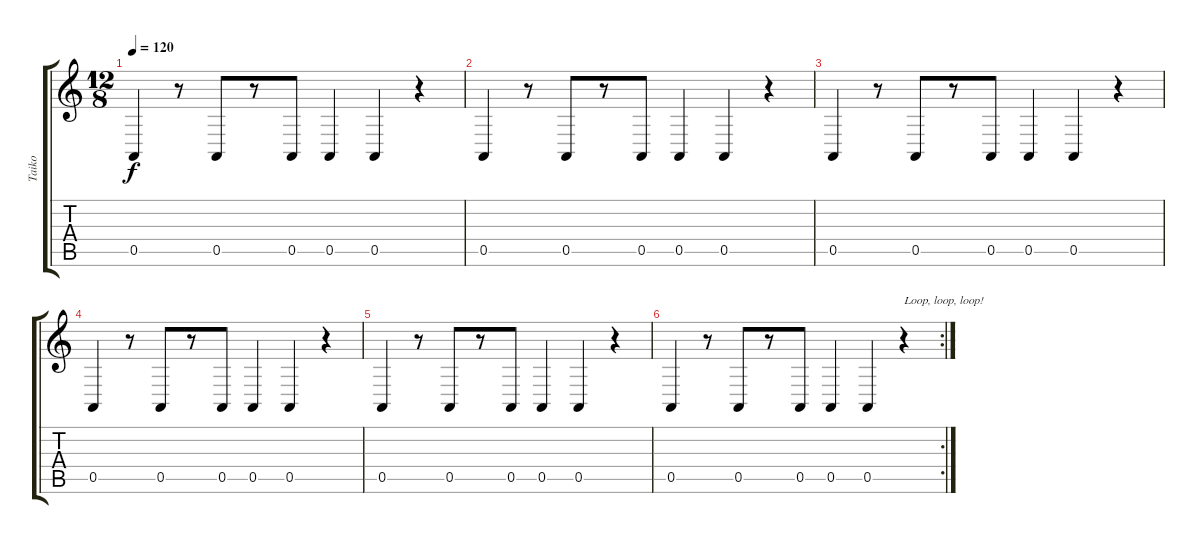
\track ("Taiko" "Taiko") {instrument taikodrum}
\staff {score tabs}
\tuning (E4 B3 G3 D3 A2 E2) {hide}
\ts (12 8)
\tempo 120
\clef g2
\ks c
0.5.4{dy f} r.8 0.5.8 r.8 0.5.8 0.5.4 0.5.4 r.4 |
0.5.4 r.8 0.5.8 r.8 0.5.8 0.5.4 0.5.4 r.4 |
0.5.4 r.8 0.5.8 r.8 0.5.8 0.5.4 0.5.4 r.4 |
0.5.4 r.8 0.5.8 r.8 0.5.8 0.5.4 0.5.4 r.4 |
0.5.4 r.8 0.5.8 r.8 0.5.8 0.5.4 0.5.4 r.4 |
\rc 2
0.5.4 r.8 0.5.8 r.8 0.5.8 0.5.4 0.5.4 r.4{txt "Loop, loop, loop!"}
